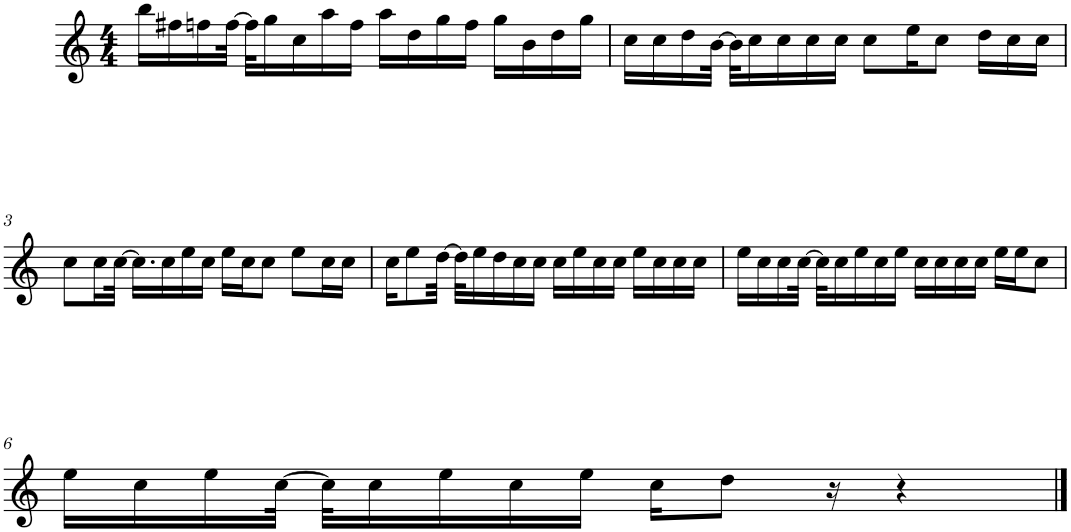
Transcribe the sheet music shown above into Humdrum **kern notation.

**kern
*part1
*staff1
*I"Piano
*I'Pno
*clefG2
*k[]
*M4/4
=1
16bb\LL
16ff#X\
16ffn\
[32ff\JJk
32ff\KLL]
16gg\
16cc\
16aa\
16ff\JJ
16aa\LL
16dd\
16gg\
16ff\JJ
16gg\LL
16b\
16dd\
16gg\JJ
=2
16cc\LL
16cc\
16dd\
[32b\JJk
32b\KLL]
16cc\
16cc\
16cc\
16cc\JJ
8cc\L
16ee\K
8cc\J
16dd\LL
16cc\
16cc\JJ
!!LO:LB:g=z
=3
8cc\L
16cc\L
[32cc\JJk
16.cc\LL]
16cc\
16ee\
16cc\JJ
16ee\LL
16cc\J
8cc\J
8ee\L
16cc\L
16cc\JJ
=4
16cc\KL
8ee\
[32dd\Jkk
32dd\KLL]
16ee\
16dd\
16cc\
16cc\JJ
16cc\LL
16ee\
16cc\
16cc\JJ
16ee\LL
16cc\
16cc\
16cc\JJ
=5
16ee\LL
16cc\
16cc\
[32cc\JJk
32cc\KLL]
16cc\
16ee\
16cc\
16ee\JJ
16cc\LL
16cc\
16cc\
16cc\JJ
16ee\LL
16ee\J
8cc\J
!!LO:LB:g=z
=6
16ee\LL
16cc\
16ee\
[32cc\JJk
32cc\KLL]
16cc\
16ee\
16cc\
16ee\JJ
16cc\KL
8dd\J
16r
4r
==
*-
